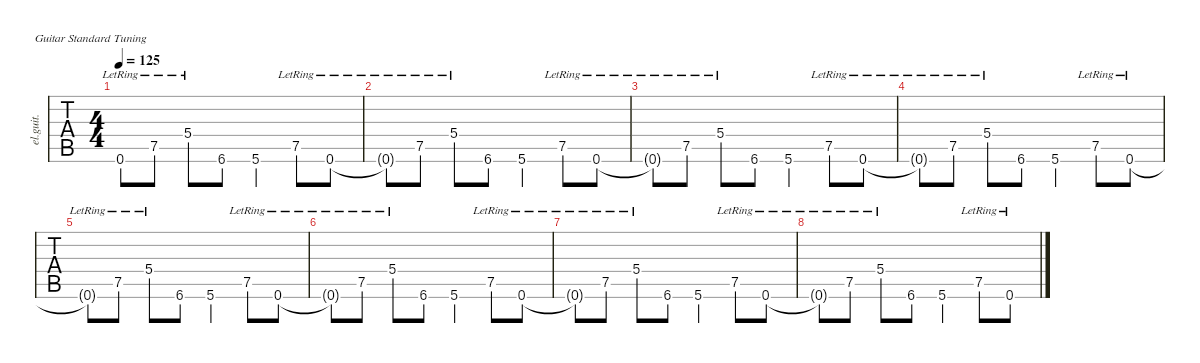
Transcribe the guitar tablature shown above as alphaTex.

\defaultSystemsLayout 4
\hideDynamics
\bracketExtendMode nobrackets
\otherSystemsTrackNameOrientation horizontal
\track ("Clean Guitar 1" "el.guit.") {defaultSystemsLayout 4 multiBarRest instrument electricguitarclean}
\staff {tabs}
\tuning (E4 B3 G3 D3 A2 E2)
\ts (4 4)
\tempo 125
\clef g2
\ks c
0.6{lr t}.8{dy mf} 7.5{lr}.8 5.4{lr}.8 6.6{acc #}.8 5.6.4 7.5{lr}.8 0.6{lr}.8 |
0.6{lr t}.8 7.5{lr}.8 5.4{lr}.8 6.6{acc #}.8 5.6.4 7.5{lr}.8 0.6{lr}.8 |
0.6{lr t}.8 7.5{lr}.8 5.4{lr}.8 6.6{acc #}.8 5.6.4 7.5{lr}.8 0.6{lr}.8 |
0.6{lr t}.8 7.5{lr}.8 5.4{lr}.8 6.6{acc #}.8 5.6.4 7.5{lr}.8 0.6{lr}.8 |
0.6{lr t}.8 7.5{lr}.8 5.4{lr}.8 6.6{acc #}.8 5.6.4 7.5{lr}.8 0.6{lr}.8 |
0.6{lr t}.8 7.5{lr}.8 5.4{lr}.8 6.6{acc #}.8 5.6.4 7.5{lr}.8 0.6{lr}.8 |
0.6{lr t}.8 7.5{lr}.8 5.4{lr}.8 6.6{acc #}.8 5.6.4 7.5{lr}.8 0.6{lr}.8 |
0.6{lr t}.8 7.5{lr}.8 5.4{lr}.8 6.6{acc #}.8 5.6.4 7.5{lr}.8 0.6{lr}.8
